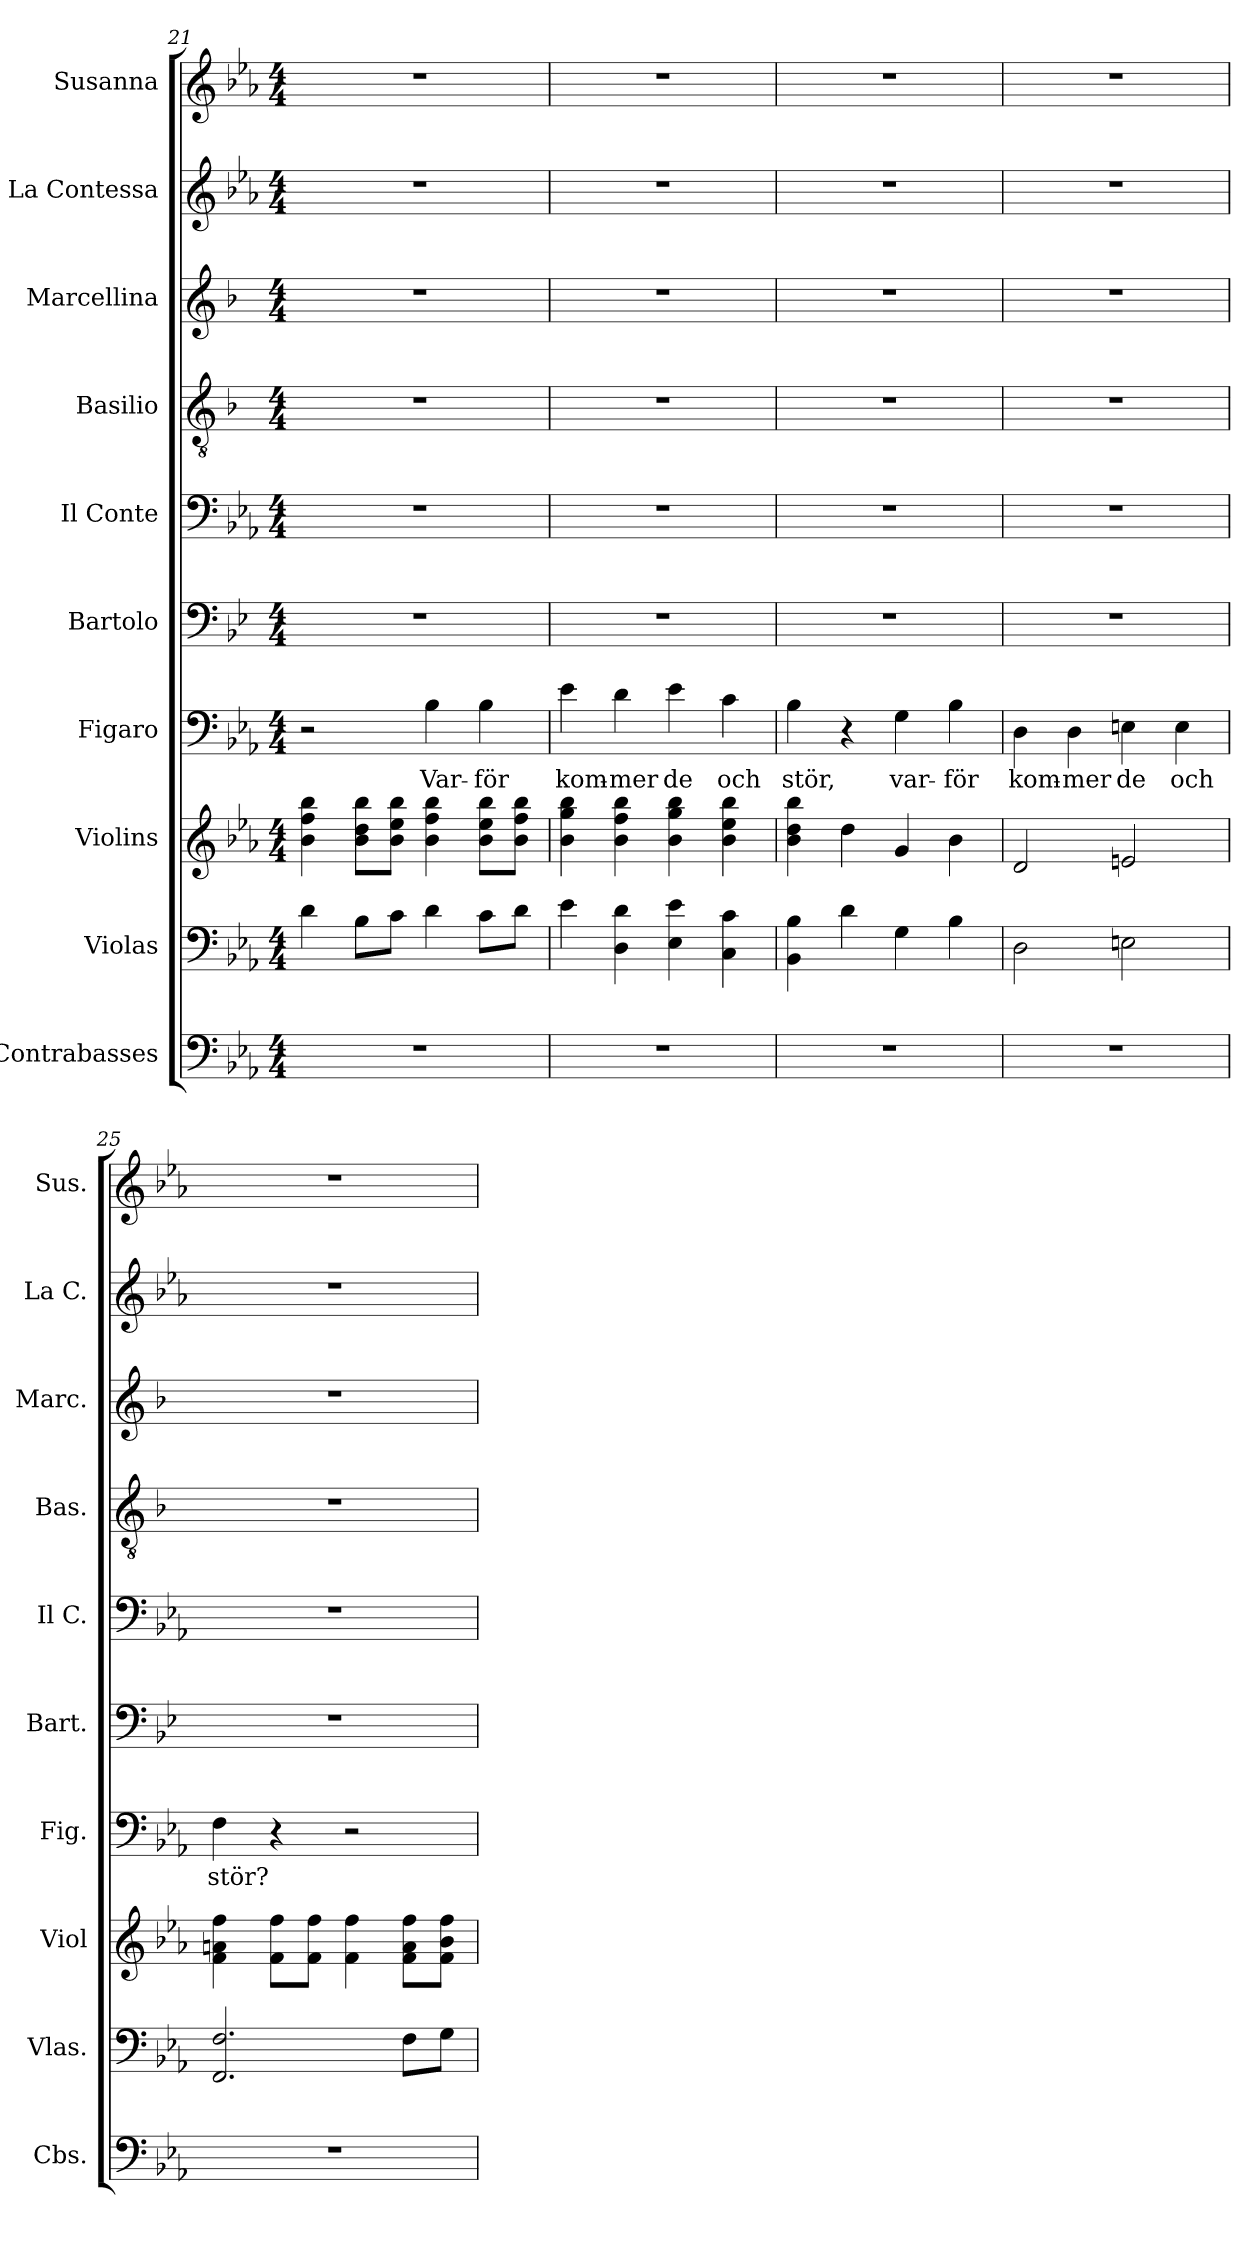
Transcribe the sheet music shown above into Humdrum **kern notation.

**kern	**kern	**kern	**kern	**text	**kern	**kern	**kern	**kern	**kern	**kern
*part10	*part9	*part8	*part7	*part7	*part6	*part5	*part4	*part3	*part2	*part1
*staff10	*staff9	*staff8	*staff7	*staff7	*staff6	*staff5	*staff4	*staff3	*staff2	*staff1
*I"Contrabasses	*I"Violas	*I"Violins	*I"Figaro	*	*I"Bartolo	*I"Il Conte	*I"Basilio	*I"Marcellina	*I"La Contessa	*I"Susanna
*I'Cbs.	*I'Vlas.	*I'Viol	*I'Fig.	*	*I'Bart.	*I'Il C.	*I'Bas.	*I'Marc.	*I'La C.	*I'Sus.
*clefF4	*clefF4	*clefG2	*clefF4	*	*clefF4	*clefF4	*clefGv2	*clefG2	*clefG2	*clefG2
*ITrd7c12	*	*	*	*	*ITrd4c7	*	*ITrd1c2	*ITrd1c2	*	*
*k[b-e-a-]	*k[b-e-a-]	*k[b-e-a-]	*k[b-e-a-]	*	*k[b-e-a-]	*k[b-e-a-]	*k[b-e-a-]	*k[b-e-a-]	*k[b-e-a-]	*k[b-e-a-]
*M4/4	*M4/4	*M4/4	*M4/4	*	*M4/4	*M4/4	*M4/4	*M4/4	*M4/4	*M4/4
=21	=21	=21	=21	=21	=21	=21	=21	=21	=21	=21
1r	4d\	4b-\ 4ff\ 4bb-\	2r	.	1r	1r	1r	1r	1r	1r
.	8B-\L	8b-\ 8dd\ 8bb-\L	.	.	.	.	.	.	.	.
.	8c\J	8b-\ 8ee-\ 8bb-\J	.	.	.	.	.	.	.	.
!	!	!	!	!LO:LY:b	!	!	!	!	!	!
.	4d\	4b-\ 4ff\ 4bb-\	4B-\	Var-	.	.	.	.	.	.
!	!	!	!	!LO:LY:b	!	!	!	!	!	!
.	8c\L	8b-\ 8ee-\ 8bb-\L	4B-\	-för	.	.	.	.	.	.
.	8d\J	8b-\ 8ff\ 8bb-\J	.	.	.	.	.	.	.	.
=22	=22	=22	=22	=22	=22	=22	=22	=22	=22	=22
!	!	!	!	!LO:LY:b	!	!	!	!	!	!
1r	4e-\	4b-\ 4gg\ 4bb-\	4e-\	kom-	1r	1r	1r	1r	1r	1r
!	!	!	!	!LO:LY:b	!	!	!	!	!	!
.	4D\ 4d\	4b-\ 4ff\ 4bb-\	4d\	-mer	.	.	.	.	.	.
!	!	!	!	!LO:LY:b	!	!	!	!	!	!
.	4E-\ 4e-\	4b-\ 4gg\ 4bb-\	4e-\	de	.	.	.	.	.	.
!	!	!	!	!LO:LY:b	!	!	!	!	!	!
.	4C\ 4c\	4b-\ 4ee-\ 4bb-\	4c\	och	.	.	.	.	.	.
=23	=23	=23	=23	=23	=23	=23	=23	=23	=23	=23
!	!	!	!	!LO:LY:b	!	!	!	!	!	!
1r	4BB-\ 4B-\	4b-\ 4dd\ 4bb-\	4B-\	stör,	1r	1r	1r	1r	1r	1r
.	4d\	4dd\	4r	.	.	.	.	.	.	.
!	!	!	!	!LO:LY:b	!	!	!	!	!	!
.	4G\	4g/	4G\	var-	.	.	.	.	.	.
!	!	!	!	!LO:LY:b	!	!	!	!	!	!
.	4B-\	4b-\	4B-\	-för	.	.	.	.	.	.
=24	=24	=24	=24	=24	=24	=24	=24	=24	=24	=24
!	!	!	!	!LO:LY:b	!	!	!	!	!	!
1r	2D\	2d/	4D\	kom-	1r	1r	1r	1r	1r	1r
!	!	!	!	!LO:LY:b	!	!	!	!	!	!
.	.	.	4D\	-mer	.	.	.	.	.	.
!	!	!	!	!LO:LY:b	!	!	!	!	!	!
.	2En\	2en/	4En\	de	.	.	.	.	.	.
!	!	!	!	!LO:LY:b	!	!	!	!	!	!
.	.	.	4E\	och	.	.	.	.	.	.
!!LO:PB:g=z
=25	=25	=25	=25	=25	=25	=25	=25	=25	=25	=25
!	!	!	!	!LO:LY:b	!	!	!	!	!	!
1r	2.FF/ 2.F/	4f\ 4an\ 4ff\	4F\	stör?	1r	1r	1r	1r	1r	1r
.	.	8f\ 8ff\L	4r	.	.	.	.	.	.	.
.	.	8f\ 8ff\J	.	.	.	.	.	.	.	.
.	.	4f\ 4ff\	2r	.	.	.	.	.	.	.
.	8F\L	8f\ 8a\ 8ff\L	.	.	.	.	.	.	.	.
.	8G\J	8f\ 8b-\ 8ff\J	.	.	.	.	.	.	.	.
=	=	=	=	=	=	=	=	=	=	=
*-	*-	*-	*-	*-	*-	*-	*-	*-	*-	*-
